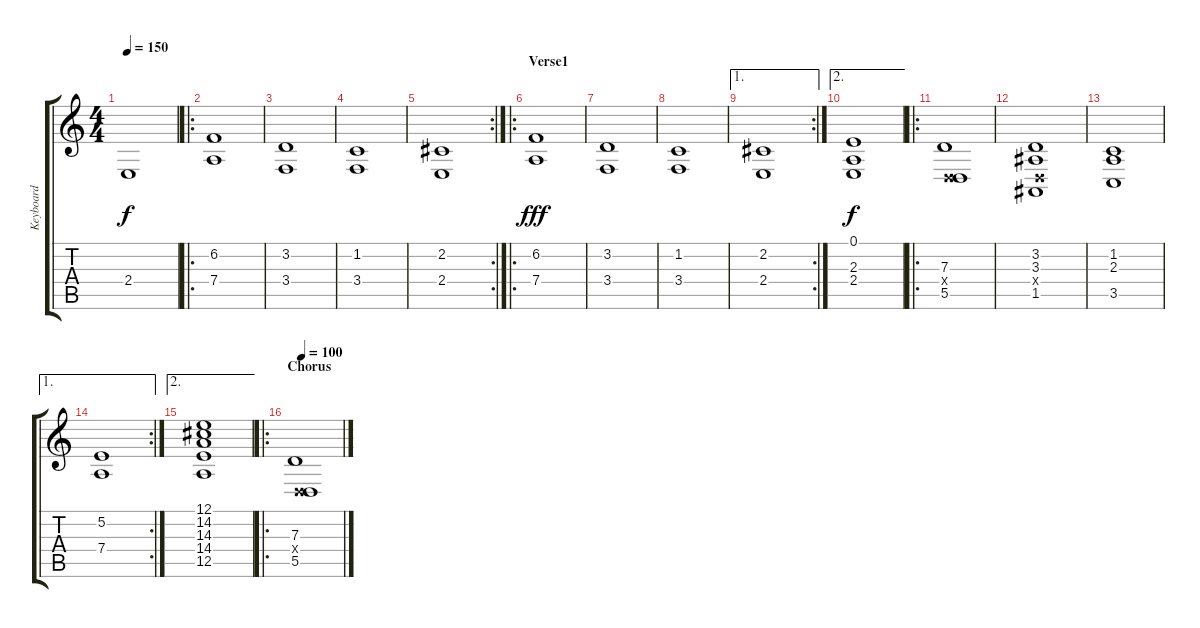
\track ("Keyboard" "Keyboard") {instrument synthstrings1}
\staff {score tabs}
\tuning (E4 B3 G3 D3 A2 E2) {hide}
\ts (4 4)
\tempo 150
\clef g2
\ks c
2.4.1{dy f} |
\ro
(6.2 7.4).1 |
(3.2 3.4).1 |
(1.2 3.4).1 |
\rc 2
(2.2 2.4).1 |
\ro
\section ("" "Verse1")
(6.2 7.4).1{dy fff} |
(3.2 3.4).1 |
(1.2 3.4).1 |
\ae 1
\rc 2
(2.2 2.4).1 |
\ae 2
(0.1 2.3 2.4).1{dy f} |
\ro
(7.3 0.4{x} 5.5).1 |
(3.2 3.3 0.4{x} 1.5).1 |
(1.2 2.3 3.5).1 |
\ae 1
\rc 2
(5.2 7.4).1 |
\ae 2
(12.1 14.2 14.3 14.4 12.5).1 |
\ro
\section ("" "Chorus")
\tempo 100
(7.3 0.4{x} 5.5).1
